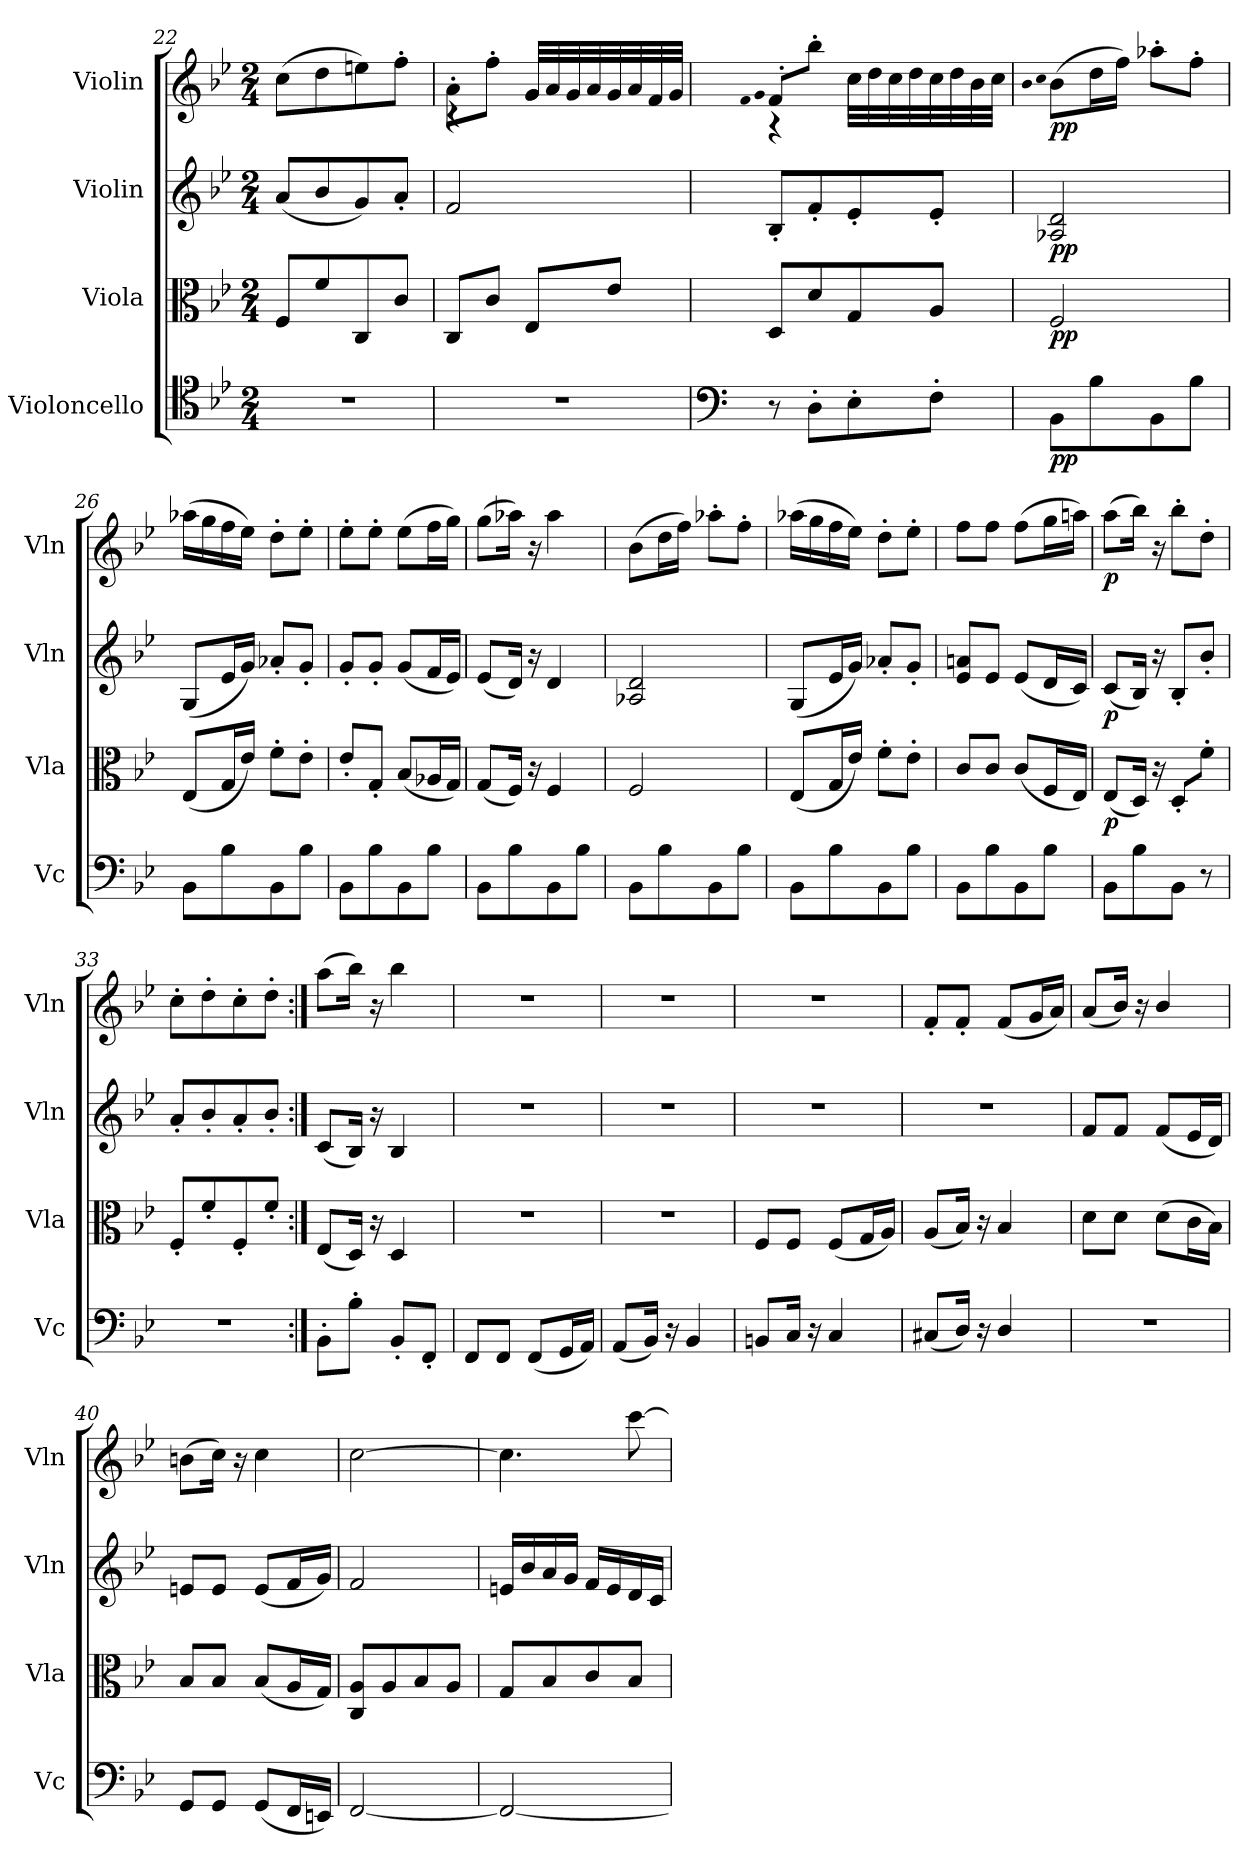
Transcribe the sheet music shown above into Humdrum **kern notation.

**kern	**dynam	**kern	**dynam	**kern	**dynam	**kern	**dynam
*part4	*part4	*part3	*part3	*part2	*part2	*part1	*part1
*staff4	*staff4	*staff3	*staff3	*staff2	*staff2	*staff1	*staff1
*I"Violoncello	*	*I"Viola	*	*I"Violin	*	*I"Violin	*
*I'Vc	*	*I'Vla	*	*I'Vln	*	*I'Vln	*
*clefC4	*	*clefC3	*	*clefG2	*	*clefG2	*
*k[b-e-]	*	*k[b-e-]	*	*k[b-e-]	*	*k[b-e-]	*
*B-:	*	*B-:	*	*B-:	*	*B-:	*
*M2/4	*	*M2/4	*	*M2/4	*	*M2/4	*
=22	=22	=22	=22	=22	=22	=22	=22
2r	.	8F/L	.	(8a/L	.	(8cc\L	.
.	.	8f/	.	8b-/	.	8dd\	.
.	.	8C/	.	8g/)	.	8een\)	.
.	.	8c/J	.	8a'/J	.	8ff'\J	.
=23	=23	=23	=23	=23	=23	=23	=23
*	*	*	*	*	*	*^	*
2r	.	8C/L	.	2f/	.	8a'\L	4r	.
.	.	8c/J	.	.	.	8ff'\J	.	.
.	.	8E-/L	.	.	.	4g/	32g/LLL	.
.	.	.	.	.	.	.	32a/	.
.	.	.	.	.	.	.	32g/	.
.	.	.	.	.	.	.	32a/	.
.	.	8e-/J	.	.	.	.	32g/	.
.	.	.	.	.	.	.	32a/	.
.	.	.	.	.	.	.	32f/	.
.	.	.	.	.	.	.	32g/JJJ	.
=24	=24	=24	=24	=24	=24	=24	=24	=24
*clefF4	*	*	*	*	*	*	*	*
.	.	.	.	.	.	qf	.	.
.	.	.	.	.	.	qg	.	.
8r	.	8D/L	.	8B-'/L	.	8f'/L	4r	.
8D'\L	.	8d/	.	8f'/	.	8bb-'\J	.	.
8E-'\	.	8G/	.	8e-'/	.	4cc\	32cc\LLL	.
.	.	.	.	.	.	.	32dd\	.
.	.	.	.	.	.	.	32cc\	.
.	.	.	.	.	.	.	32dd\	.
8F'\J	.	8A/J	.	8e-'/J	.	.	32cc\	.
.	.	.	.	.	.	.	32dd\	.
.	.	.	.	.	.	.	32b-\	.
.	.	.	.	.	.	.	32cc\JJJ	.
*	*	*	*	*	*	*v	*v	*
=25	=25	=25	=25	=25	=25	=25	=25
.	.	.	.	.	.	qb-	.
.	.	.	.	.	.	qcc	.
8BB-\L	pp	2F/	pp	2A-X/ 2d/	pp	(8b-\L	pp
8B-\	.	.	.	.	.	16dd\L	.
.	.	.	.	.	.	16ff\JJ)	.
8BB-\	.	.	.	.	.	8aa-X'\L	.
8B-\J	.	.	.	.	.	8ff'\J	.
=26	=26	=26	=26	=26	=26	=26	=26
8BB-\L	.	(8E-/L	.	(8G/L	.	(16aa-X\LL	.
.	.	.	.	.	.	16gg\	.
8B-\	.	16G/L	.	16e-/L	.	16ff\	.
.	.	16e-/JJ)	.	16g/JJ)	.	16ee-\JJ)	.
8BB-\	.	8f'\L	.	8a-X'/L	.	8dd'\L	.
8B-\J	.	8e-'\J	.	8g'/J	.	8ee-'\J	.
=27	=27	=27	=27	=27	=27	=27	=27
8BB-\L	.	8e-'/L	.	8g'/L	.	8ee-'\L	.
8B-\	.	8G'/J	.	8g'/J	.	8ee-'\J	.
8BB-\	.	(8B-/L	.	(8g/L	.	(8ee-\L	.
8B-\J	.	16A-X/L	.	16f/L	.	16ff\L	.
.	.	16G/JJ)	.	16e-/JJ)	.	16gg\JJ)	.
=28	=28	=28	=28	=28	=28	=28	=28
8BB-\L	.	(8G/L	.	(8e-/L	.	(8gg\L	.
8B-\	.	16F/Jk)	.	16d/Jk)	.	16aa-X\Jk)	.
.	.	16r	.	16r	.	16r	.
8BB-\	.	4F/	.	4d/	.	4aa-\	.
8B-\J	.	.	.	.	.	.	.
=29	=29	=29	=29	=29	=29	=29	=29
8BB-\L	.	2F/	.	2A-X/ 2d/	.	(8b-\L	.
8B-\	.	.	.	.	.	16dd\L	.
.	.	.	.	.	.	16ff\JJ)	.
8BB-\	.	.	.	.	.	8aa-X'\L	.
8B-\J	.	.	.	.	.	8ff'\J	.
=30	=30	=30	=30	=30	=30	=30	=30
8BB-\L	.	(8E-/L	.	(8G/L	.	(16aa-X\LL	.
.	.	.	.	.	.	16gg\	.
8B-\	.	16G/L	.	16e-/L	.	16ff\	.
.	.	16e-/JJ)	.	16g/JJ)	.	16ee-\JJ)	.
8BB-\	.	8f'\L	.	8a-X'/L	.	8dd'\L	.
8B-\J	.	8e-'\J	.	8g'/J	.	8ee-'\J	.
=31	=31	=31	=31	=31	=31	=31	=31
8BB-\L	.	8c/L	.	8e-/ 8an/L	.	8ff\L	.
8B-\	.	8c/J	.	8e-/J	.	8ff\J	.
8BB-\	.	(8c/L	.	(8e-/L	.	(8ff\L	.
8B-\J	.	16F/L	.	16d/L	.	16gg\L	.
.	.	16E-/JJ)	.	16c/JJ)	.	16aan\JJ)	.
=32	=32	=32	=32	=32	=32	=32	=32
8BB-\L	.	(8E-/L	p	(8c/L	p	(8aa\L	p
8B-\	.	16D/Jk)	.	16B-/Jk)	.	16bb-\Jk)	.
.	.	16r	.	16r	.	16r	.
8BB-\J	.	8D'/L	.	8B-'/L	.	8bb-'\L	.
8r	.	8f'\J	.	8b-'/J	.	8dd'\J	.
=33	=33	=33	=33	=33	=33	=33	=33
2r	.	8F'/L	.	8a'/L	.	8cc'\L	.
.	.	8f'/	.	8b-'/	.	8dd'\	.
.	.	8F'/	.	8a'/	.	8cc'\	.
.	.	8f'/J	.	8b-'/J	.	8dd'\J	.
=34:|!	=34:|!	=34:|!	=34:|!	=34:|!	=34:|!	=34:|!	=34:|!
8BB-'\L	.	(8E-/L	.	(8c/L	.	(8aa\L	.
8B-'\J	.	16D/Jk)	.	16B-/Jk)	.	16bb-\Jk)	.
.	.	16r	.	16r	.	16r	.
8BB-'/L	.	4D/	.	4B-/	.	4bb-\	.
8FF'/J	.	.	.	.	.	.	.
=35	=35	=35	=35	=35	=35	=35	=35
8FF/L	.	2r	.	2r	.	2r	.
8FF/J	.	.	.	.	.	.	.
(8FF/L	.	.	.	.	.	.	.
16GG/L	.	.	.	.	.	.	.
16AA/JJ)	.	.	.	.	.	.	.
=36	=36	=36	=36	=36	=36	=36	=36
(8AA/L	.	2r	.	2r	.	2r	.
16BB-/Jk)	.	.	.	.	.	.	.
16r	.	.	.	.	.	.	.
4BB-/	.	.	.	.	.	.	.
=37	=37	=37	=37	=37	=37	=37	=37
8BBn/L	.	8F/L	.	2r	.	2r	.
16C/Jk	.	8F/J	.	.	.	.	.
16r	.	.	.	.	.	.	.
4C/	.	(8F/L	.	.	.	.	.
.	.	16G/L	.	.	.	.	.
.	.	16A/JJ)	.	.	.	.	.
=38	=38	=38	=38	=38	=38	=38	=38
(8C#X/L	.	(8A/L	.	2r	.	8f'/L	.
16D/Jk)	.	16B-/Jk)	.	.	.	8f'/J	.
16r	.	16r	.	.	.	.	.
4D/	.	4B-/	.	.	.	(8f/L	.
.	.	.	.	.	.	16g/L	.
.	.	.	.	.	.	16a/JJ)	.
=39	=39	=39	=39	=39	=39	=39	=39
2r	.	8d\L	.	8f/L	.	(8a/L	.
.	.	8d\J	.	8f/J	.	16b-/Jk)	.
.	.	.	.	.	.	16r	.
.	.	(8d\L	.	(8f/L	.	4b-/	.
.	.	16c\L	.	16e-/L	.	.	.
.	.	16B-\JJ)	.	16d/JJ)	.	.	.
=40	=40	=40	=40	=40	=40	=40	=40
8GG/L	.	8B-/L	.	8en/L	.	(8bn\L	.
8GG/J	.	8B-/J	.	8e/J	.	16cc\Jk)	.
.	.	.	.	.	.	16r	.
(8GG/L	.	(8B-/L	.	(8e/L	.	4cc\	.
16FF/L	.	16A/L	.	16f/L	.	.	.
16EEn/JJ)	.	16G/JJ)	.	16g/JJ)	.	.	.
=41	=41	=41	=41	=41	=41	=41	=41
[2FF/	.	8C/ 8A/L	.	2f/	.	[2cc\	.
.	.	8A/	.	.	.	.	.
.	.	8B-/	.	.	.	.	.
.	.	8A/J	.	.	.	.	.
=42	=42	=42	=42	=42	=42	=42	=42
2FF/_	.	8G/L	.	16en/LL	.	4.cc\]	.
.	.	.	.	16b-/	.	.	.
.	.	8B-/	.	16a/	.	.	.
.	.	.	.	16g/JJ	.	.	.
.	.	8c/	.	16f/LL	.	.	.
.	.	.	.	16e/	.	.	.
.	.	8B-/J	.	16d/	.	[8ccc\	.
.	.	.	.	16c/JJ	.	.	.
=	=	=	=	=	=	=	=
*-	*-	*-	*-	*-	*-	*-	*-
